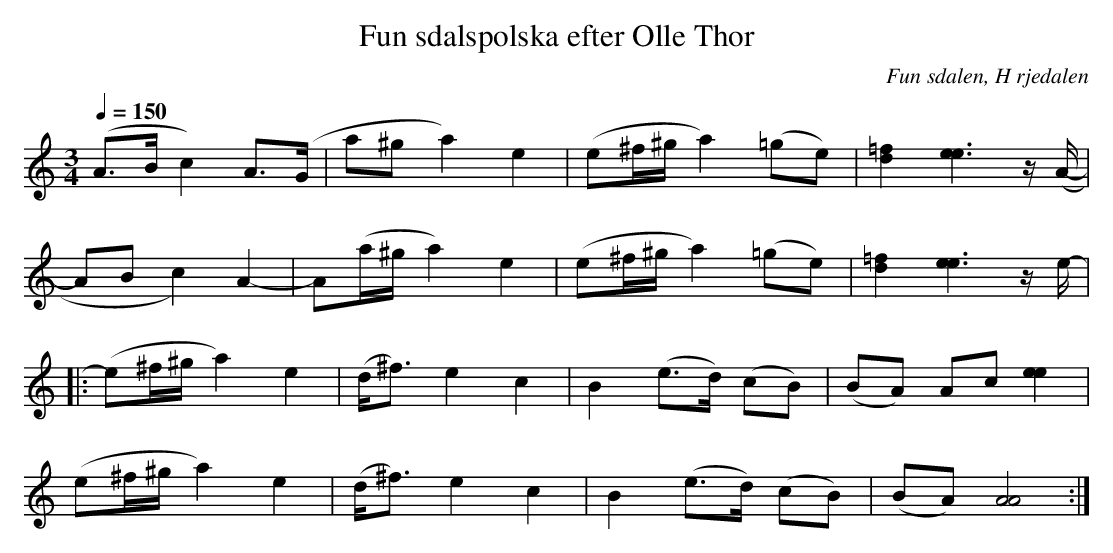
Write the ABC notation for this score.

X:1
T:Fun sdalspolska efter Olle Thor
O:Fun sdalen, H rjedalen
M:3/4
L:1/8
Q:1/4=150
K:Am
(A>B c2) A>(G|a^g a2) e2|(e^f/2^g/2 a2) (=ge)|[d2=f2][e3e3]z/(A/-|
AB c2) A2-|A(a/^g/ a2) e2|(e^f/2^g/2 a2) (=ge)|[d2=f2][e3e3]z/e/-|
|:(e^f/2^g/2 a2) e2|(d<^f) e2 c2|B2 (e>d) (cB)|(BA) Ac [e2e2]|
(e^f/2^g/2 a2) e2|(d<^f) e2 c2|B2 (e>d) (cB)|(BA)[A4A4]:|
